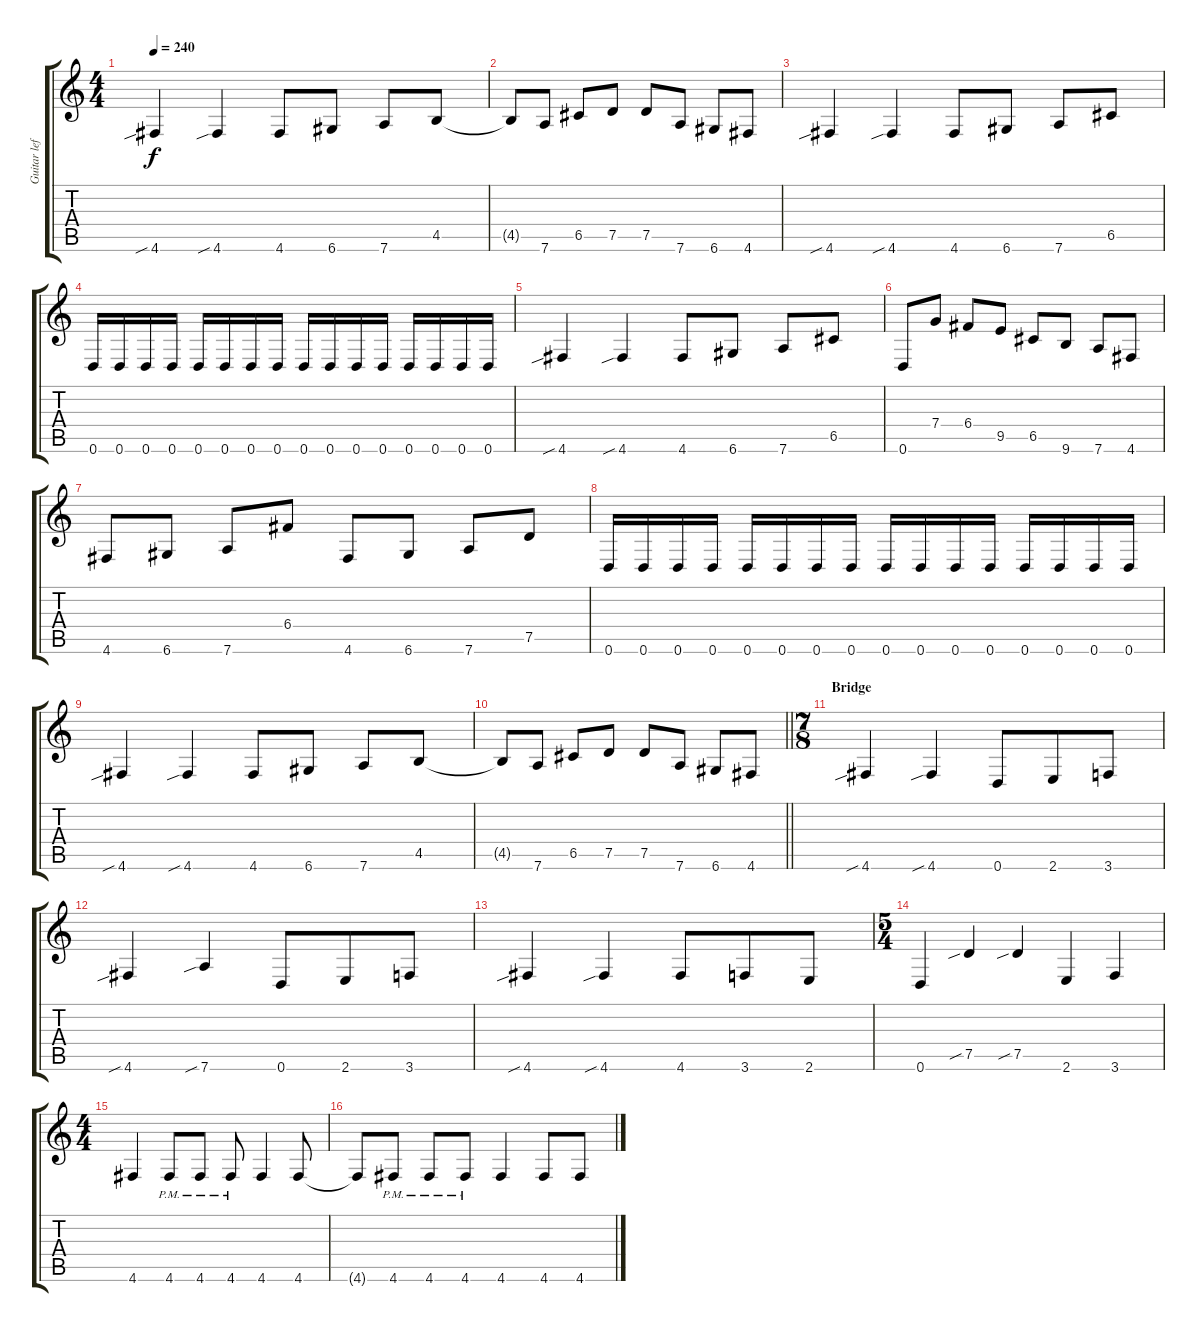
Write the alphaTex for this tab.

\track ("Guitar left" "Guitar lef") {instrument distortionguitar}
\staff {score tabs}
\tuning (D4 A3 F3 C3 G2 D2) {hide}
\ts (4 4)
\tempo 240
\clef g2
\ks c
4.6{sib}.4{dy f} 4.6{sib}.4 4.6.8 6.6.8 7.6.8 4.5.8 |
4.5{t}.8 7.6.8 6.5.8 7.5.8 7.5.8 7.6.8 6.6.8 4.6.8 |
4.6{sib}.4 4.6{sib}.4 4.6.8 6.6.8 7.6.8 6.5.8 |
0.6.16 0.6.16 0.6.16 0.6.16 0.6.16 0.6.16 0.6.16 0.6.16 0.6.16 0.6.16 0.6.16 0.6.16 0.6.16 0.6.16 0.6.16 0.6.16 |
4.6{sib}.4 4.6{sib}.4 4.6.8 6.6.8 7.6.8 6.5.8 |
0.6.8 7.4.8 6.4.8 9.5.8 6.5.8 9.6.8 7.6.8 4.6.8 |
4.6.8 6.6.8 7.6.8 6.4.8 4.6.8 6.6.8 7.6.8 7.5.8 |
0.6.16 0.6.16 0.6.16 0.6.16 0.6.16 0.6.16 0.6.16 0.6.16 0.6.16 0.6.16 0.6.16 0.6.16 0.6.16 0.6.16 0.6.16 0.6.16 |
4.6{sib}.4 4.6{sib}.4 4.6.8 6.6.8 7.6.8 4.5.8 |
\barLineRight lightlight
4.5{t}.8 7.6.8 6.5.8 7.5.8 7.5.8 7.6.8 6.6.8 4.6.8 |
\ts (7 8)
\section ("" "Bridge")
4.6{sib}.4 4.6{sib}.4 0.6.8 2.6.8 3.6.8 |
4.6{sib}.4 7.6{sib}.4 0.6.8 2.6.8 3.6.8 |
4.6{sib}.4 4.6{sib}.4 4.6.8 3.6.8 2.6.8 |
\ts (5 4)
0.6.4 7.5{sib}.4 7.5{sib}.4 2.6.4 3.6.4 |
\ts (4 4)
4.6.4 4.6{pm}.8 4.6{pm}.8 4.6{pm}.8 4.6.4 4.6.8 |
4.6{t}.8 4.6{pm}.8 4.6{pm}.8 4.6{pm}.8 4.6.4 4.6.8 4.6.8
